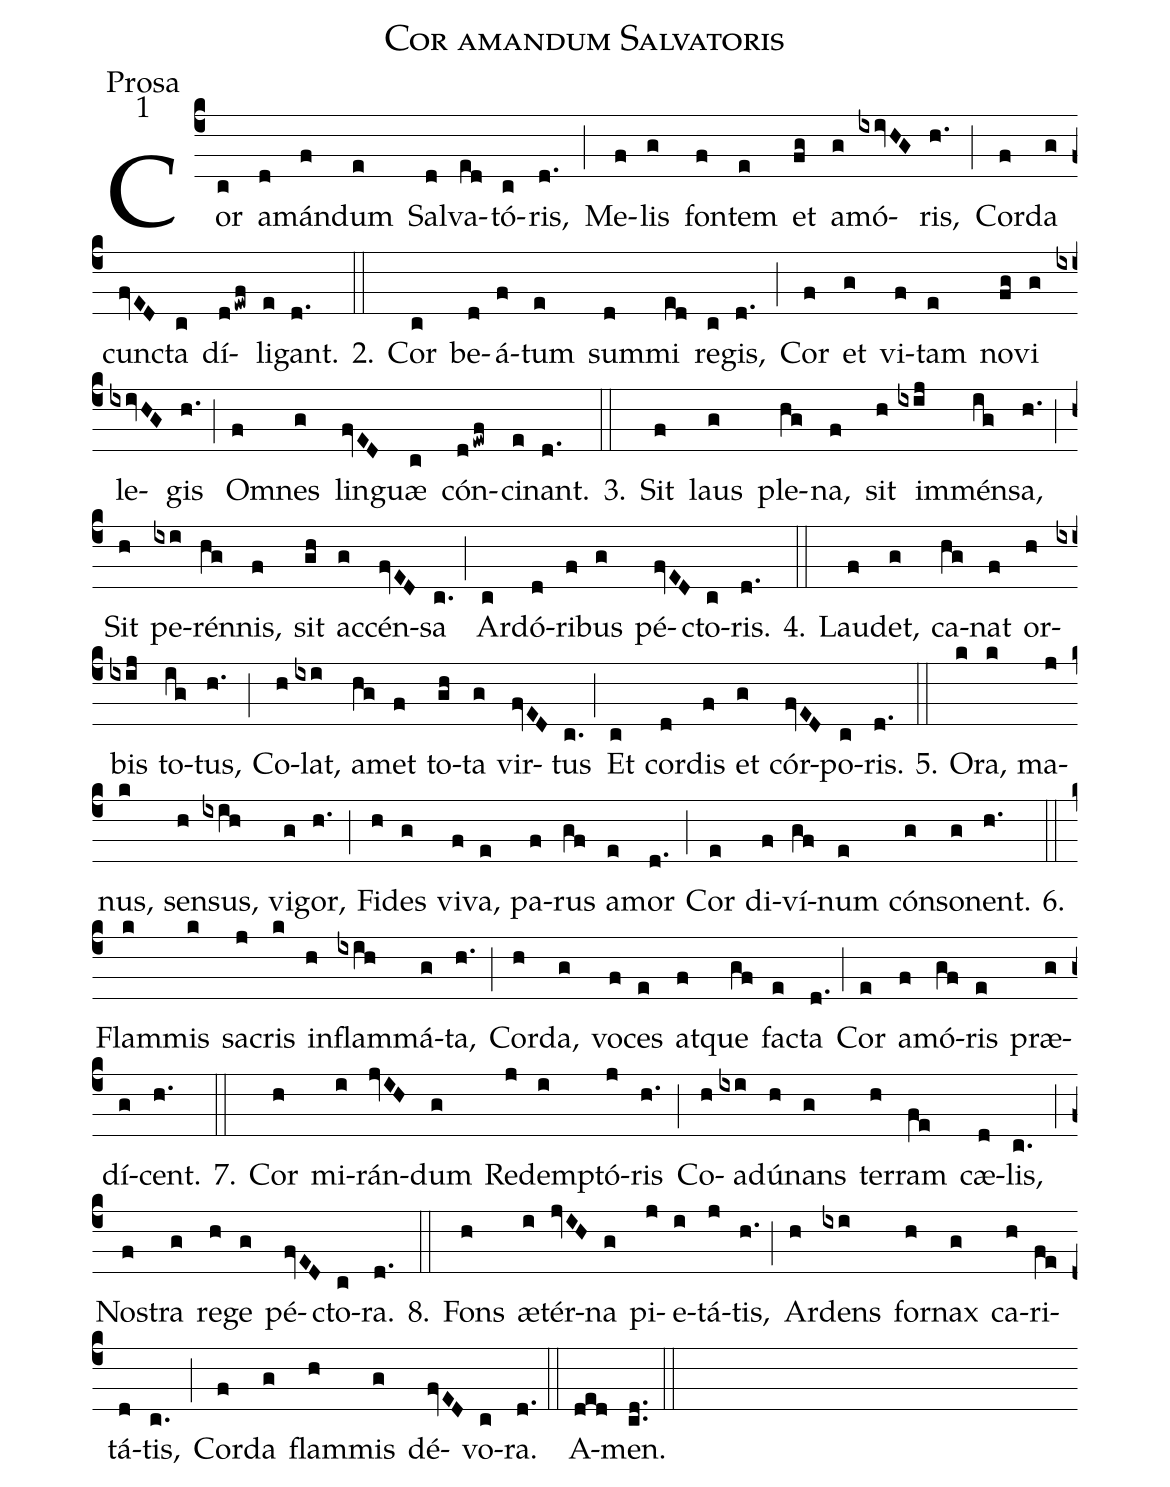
name:Cor amandum Salvatoris;
office-part:Prosa;
mode:1;
%%
(c4)Cor(c) a(d)mán(f)dum(e) Sal(d)va(ed)tó(c)ris,(d.) (;)
Me(f)lis(g) fon(f)tem(e) et(fg) a(g)mó(ixivHG)ris,(h.) (;)
Cor(f)da(g) cun(fvED)cta(c) dí(dewf)li(e)gant.(d.)
2.(::) Cor(c) be(d)á(f)tum(e) sum(d)mi(ed) re(c)gis,(d.) (;)
Cor(f) et(g) vi(f)tam(e) no(fg)vi(g) le(ixivHG)gis(h.) (;)
Om(f)nes(g) lin(fvED)guæ(c) cón(dewf)ci(e)nant.(d.)
3.(::) Sit(f) laus(g) ple(hg)na,(f) sit(h) im(ixij)mén(ig)sa,(h.) (;)
Sit(h) pe(ixi)rén(hg)nis,(f) sit(gh) ac(g)cén(fvED)sa(c.) (;)
Ar(c)dó(d)ri(f)bus(g) pé(fvED)cto(c)ris.(d.)
4.(::) Lau(f)det,(g) ca(hg)nat(f) or(h)bis(ixij) to(ig)tus,(h.) (;)
Co(h)lat,(ixi) a(hg)met(f) to(gh)ta(g) vir(fvED)tus(c.) (;)
Et(c) cor(d)dis(f) et(g) cór(fvED)po(c)ris.(d.)
5.(::) O(k)ra,(k) ma(j)nus,(k) sen(h)sus,(ixih) vi(g)gor,(h.) (;)
Fi(h)des(g) vi(f)va,(e) pa(f)rus(gf) a(e)mor(d.) (;)
Cor(e) di(f)ví(gf)num(e) cón(g)so(g)nent.(h.)
6.(::) Flam(k)mis(k) sa(j)cris(k) in(h)flam(ixih)má(g)ta,(h.) (;)
Cor(h)da,(g) vo(f)ces(e) at(f)que(gf) fa(e)cta(d.) (;)
Cor(e) a(f)mó(gf)ris(e) præ(g)dí(g)cent.(h.)
7.(::) Cor(h) mi(i)rán(jvIH)dum(g) Re(j)dem(i)ptó(j)ris(h.) (;)
Co(h)a(ixi)dú(h)nans(g) ter(h)ram(fe) cæ(d)lis,(c.) (;)
No(f)stra(g) re(h)ge(g) pé(fvED)cto(c)ra.(d.)
8.(::) Fons(h) æ(i)tér(jvIH)na(g) pi(j)e(i)tá(j)tis,(h.) (;)
Ar(h)dens(ixi) for(h)nax(g) ca(h)ri(fe)tá(d)tis,(c.) (;)
Cor(f)da(g) flam(h)mis(g) dé(fvED)vo(c)ra.(d.) (::)
A(ded)men.(cd..) (::)
